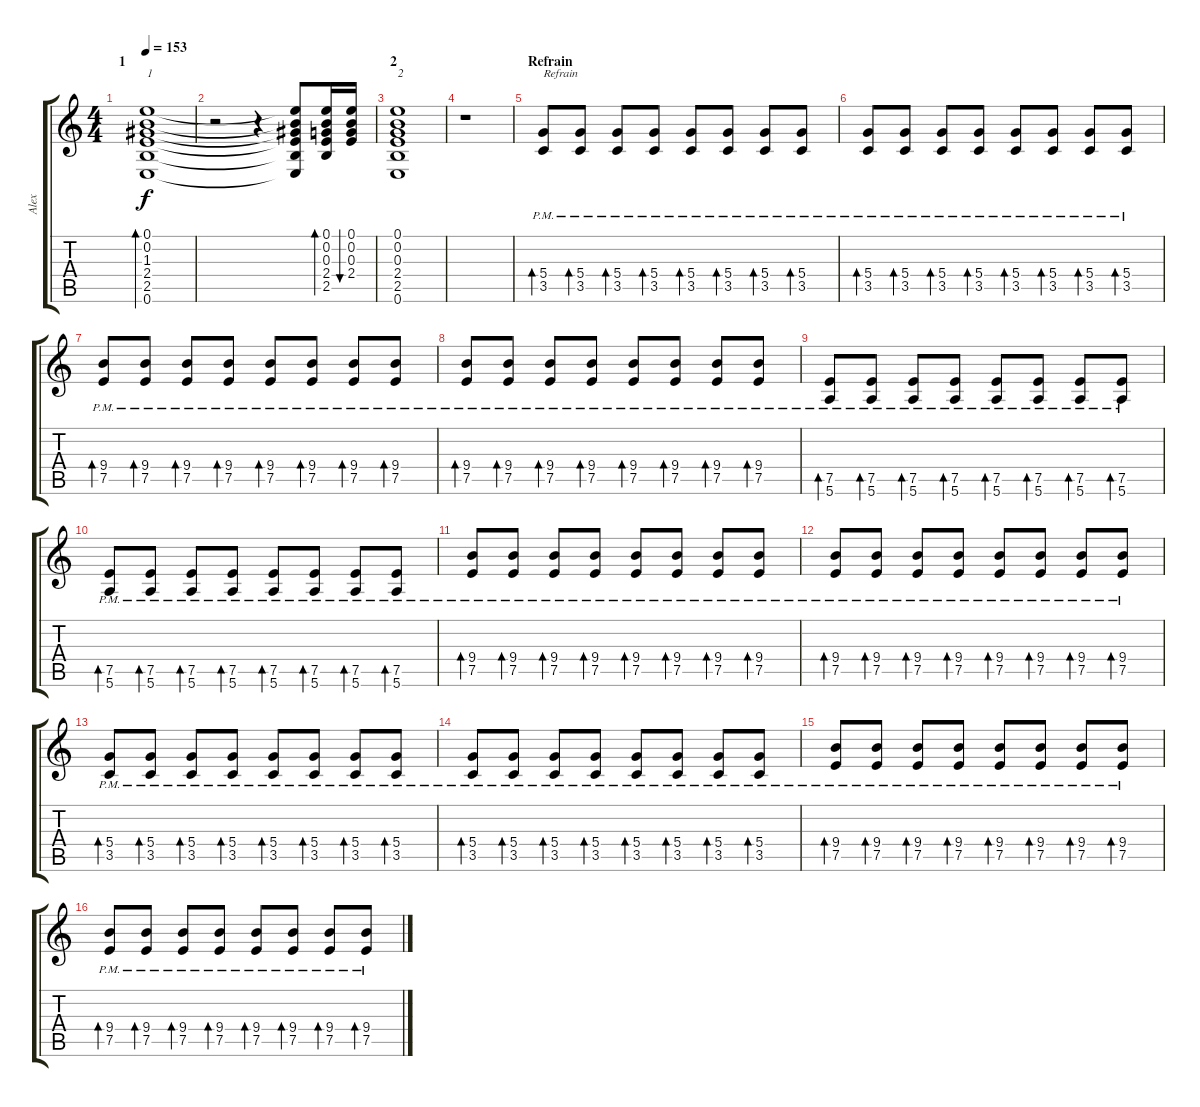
\track ("Alex" "Alex") {instrument distortionguitar}
\staff {score tabs}
\tuning (E4 B3 G3 D3 A2 E2) {hide}
\ts (4 4)
\section ("" "1")
\tempo 153
\clef g2
\ks c
(0.1 0.2 1.3 2.4 2.5 0.6).1{bd 30 txt "1" dy f volume 3} |
r.2 r.4 (0.1{t} 0.2{t} 1.3{t} 2.4{t} 2.5{t} 0.6{t}).8 (0.1 0.2 0.3 2.4 2.5).16{bd 30 volume 5} (0.1 0.2 0.3 2.4).16{bu 30} |
\section ("" "2")
(0.1 0.2 0.3 2.4 2.5 0.6).1{txt "2" volume 3} |
r.1 |
\section ("" "Refrain")
(5.4{pm} 3.5{pm}).8{bd 30 txt "Refrain" volume 4} (5.4{pm} 3.5{pm}).8{bd 30} (5.4{pm} 3.5{pm}).8{bd 30} (5.4{pm} 3.5{pm}).8{bd 30} (5.4{pm} 3.5{pm}).8{bd 30} (5.4{pm} 3.5{pm}).8{bd 30} (5.4{pm} 3.5{pm}).8{bd 30} (5.4{pm} 3.5{pm}).8{bd 30} |
(5.4{pm} 3.5{pm}).8{bd 30} (5.4{pm} 3.5{pm}).8{bd 30} (5.4{pm} 3.5{pm}).8{bd 30} (5.4{pm} 3.5{pm}).8{bd 30} (5.4{pm} 3.5{pm}).8{bd 30} (5.4{pm} 3.5{pm}).8{bd 30} (5.4{pm} 3.5{pm}).8{bd 30} (5.4{pm} 3.5{pm}).8{bd 30} |
(9.4{pm} 7.5{pm}).8{bd 30} (9.4{pm} 7.5{pm}).8{bd 30} (9.4{pm} 7.5{pm}).8{bd 30} (9.4{pm} 7.5{pm}).8{bd 30} (9.4{pm} 7.5{pm}).8{bd 30} (9.4{pm} 7.5{pm}).8{bd 30} (9.4{pm} 7.5{pm}).8{bd 30} (9.4{pm} 7.5{pm}).8{bd 30} |
(9.4{pm} 7.5{pm}).8{bd 30} (9.4{pm} 7.5{pm}).8{bd 30} (9.4{pm} 7.5{pm}).8{bd 30} (9.4{pm} 7.5{pm}).8{bd 30} (9.4{pm} 7.5{pm}).8{bd 30} (9.4{pm} 7.5{pm}).8{bd 30} (9.4{pm} 7.5{pm}).8{bd 30} (9.4{pm} 7.5{pm}).8{bd 30} |
(7.5{pm} 5.6{pm}).8{bd 30} (7.5{pm} 5.6{pm}).8{bd 30} (7.5{pm} 5.6{pm}).8{bd 30} (7.5{pm} 5.6{pm}).8{bd 30} (7.5{pm} 5.6{pm}).8{bd 30} (7.5{pm} 5.6{pm}).8{bd 30} (7.5{pm} 5.6{pm}).8{bd 30} (7.5{pm} 5.6{pm}).8{bd 30} |
(7.5{pm} 5.6{pm}).8{bd 30} (7.5{pm} 5.6{pm}).8{bd 30} (7.5{pm} 5.6{pm}).8{bd 30} (7.5{pm} 5.6{pm}).8{bd 30} (7.5{pm} 5.6{pm}).8{bd 30} (7.5{pm} 5.6{pm}).8{bd 30} (7.5{pm} 5.6{pm}).8{bd 30} (7.5{pm} 5.6{pm}).8{bd 30} |
(9.4{pm} 7.5{pm}).8{bd 30} (9.4{pm} 7.5{pm}).8{bd 30} (9.4{pm} 7.5{pm}).8{bd 30} (9.4{pm} 7.5{pm}).8{bd 30} (9.4{pm} 7.5{pm}).8{bd 30} (9.4{pm} 7.5{pm}).8{bd 30} (9.4{pm} 7.5{pm}).8{bd 30} (9.4{pm} 7.5{pm}).8{bd 30} |
(9.4{pm} 7.5{pm}).8{bd 30} (9.4{pm} 7.5{pm}).8{bd 30} (9.4{pm} 7.5{pm}).8{bd 30} (9.4{pm} 7.5{pm}).8{bd 30} (9.4{pm} 7.5{pm}).8{bd 30} (9.4{pm} 7.5{pm}).8{bd 30} (9.4{pm} 7.5{pm}).8{bd 30} (9.4{pm} 7.5{pm}).8{bd 30} |
(5.4{pm} 3.5{pm}).8{bd 30} (5.4{pm} 3.5{pm}).8{bd 30} (5.4{pm} 3.5{pm}).8{bd 30} (5.4{pm} 3.5{pm}).8{bd 30} (5.4{pm} 3.5{pm}).8{bd 30} (5.4{pm} 3.5{pm}).8{bd 30} (5.4{pm} 3.5{pm}).8{bd 30} (5.4{pm} 3.5{pm}).8{bd 30} |
(5.4{pm} 3.5{pm}).8{bd 30} (5.4{pm} 3.5{pm}).8{bd 30} (5.4{pm} 3.5{pm}).8{bd 30} (5.4{pm} 3.5{pm}).8{bd 30} (5.4{pm} 3.5{pm}).8{bd 30} (5.4{pm} 3.5{pm}).8{bd 30} (5.4{pm} 3.5{pm}).8{bd 30} (5.4{pm} 3.5{pm}).8{bd 30} |
(9.4{pm} 7.5{pm}).8{bd 30} (9.4{pm} 7.5{pm}).8{bd 30} (9.4{pm} 7.5{pm}).8{bd 30} (9.4{pm} 7.5{pm}).8{bd 30} (9.4{pm} 7.5{pm}).8{bd 30} (9.4{pm} 7.5{pm}).8{bd 30} (9.4{pm} 7.5{pm}).8{bd 30} (9.4{pm} 7.5{pm}).8{bd 30} |
(9.4{pm} 7.5{pm}).8{bd 30} (9.4{pm} 7.5{pm}).8{bd 30} (9.4{pm} 7.5{pm}).8{bd 30} (9.4{pm} 7.5{pm}).8{bd 30} (9.4{pm} 7.5{pm}).8{bd 30} (9.4{pm} 7.5{pm}).8{bd 30} (9.4{pm} 7.5{pm}).8{bd 30} (9.4{pm} 7.5{pm}).8{bd 30}
